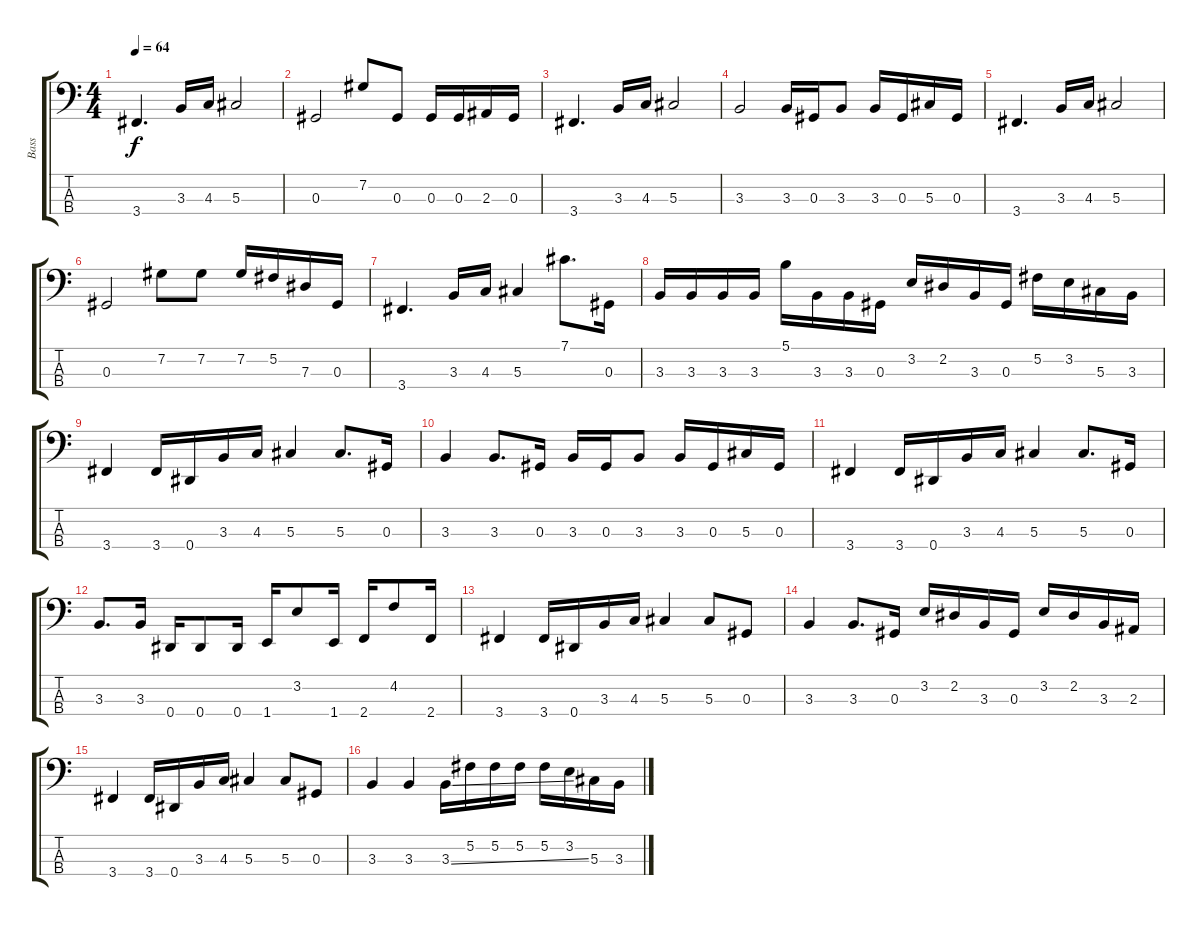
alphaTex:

\track ("Bass" "Bass") {instrument electricbasspick}
\staff {score tabs}
\tuning (Gb2 Db2 Ab1 Eb1) {hide}
\ts (4 4)
\tempo 64
\clef f4
\ks c
3.4.4{d dy f} 3.3.16 4.3.16 5.3.2 |
0.3.2 7.2.8 0.3.8 0.3.16 0.3.16 2.3.16 0.3.16 |
3.4.4{d} 3.3.16 4.3.16 5.3.2 |
3.3.2 3.3.16 0.3.16 3.3.8 3.3.16 0.3.16 5.3.16 0.3.16 |
3.4.4{d} 3.3.16 4.3.16 5.3.2 |
0.3.2 7.2.8 7.2.8 7.2.16 5.2.16 7.3.16 0.3.16 |
3.4.4{d} 3.3.16 4.3.16 5.3.4 7.1.8{d} 0.3.16 |
3.3.16 3.3.16 3.3.16 3.3.16 5.1.16 3.3.16 3.3.16 0.3.16 3.2.16 2.2.16 3.3.16 0.3.16 5.2.16 3.2.16 5.3.16 3.3.16 |
3.4.4 3.4.16 0.4.16 3.3.16 4.3.16 5.3.4 5.3.8{d} 0.3.16 |
3.3.4 3.3.8{d} 0.3.16 3.3.16 0.3.16 3.3.8 3.3.16 0.3.16 5.3.16 0.3.16 |
3.4.4 3.4.16 0.4.16 3.3.16 4.3.16 5.3.4 5.3.8{d} 0.3.16 |
3.3.8{d} 3.3.16 0.4.16 0.4.8 0.4.16 1.4.16 3.2.8 1.4.16 2.4.16 4.2.8 2.4.16 |
3.4.4 3.4.16 0.4.16 3.3.16 4.3.16 5.3.4 5.3.8 0.3.8 |
3.3.4 3.3.8{d} 0.3.16 3.2.16 2.2.16 3.3.16 0.3.16 3.2.16 2.2.16 3.3.16 2.3.16 |
3.4.4 3.4.16 0.4.16 3.3.16 4.3.16 5.3.4 5.3.8 0.3.8 |
3.3.4 3.3.4 3.3{ss}.16 5.2.16 5.2.16 5.2.16 5.2.16 3.2.16 5.3.16 3.3.16
